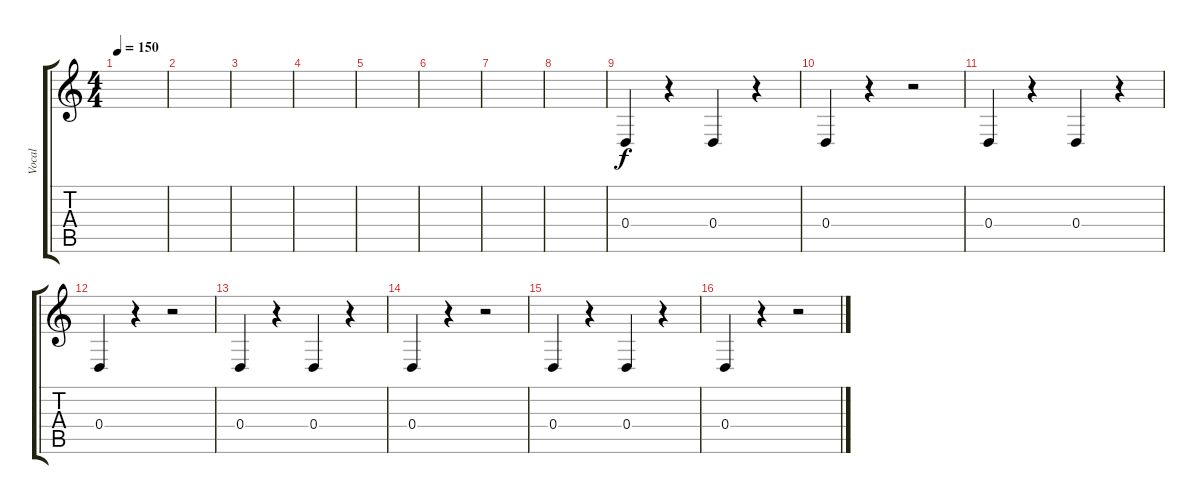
\track ("Vocal " "Vocal ") {instrument lead2sawtooth}
\staff {score tabs}
\tuning (E4 B3 G3 D3 A2 E2) {hide}
\ts (4 4)
\tempo 150
\clef g2
\ks c
|
|
|
|
|
|
|
|
0.4.4 r.4 0.4.4 r.4 |
0.4.4 r.4 r.2 |
0.4.4 r.4 0.4.4 r.4 |
0.4.4 r.4 r.2 |
0.4.4 r.4 0.4.4 r.4 |
0.4.4 r.4 r.2 |
0.4.4 r.4 0.4.4 r.4 |
0.4.4 r.4 r.2
